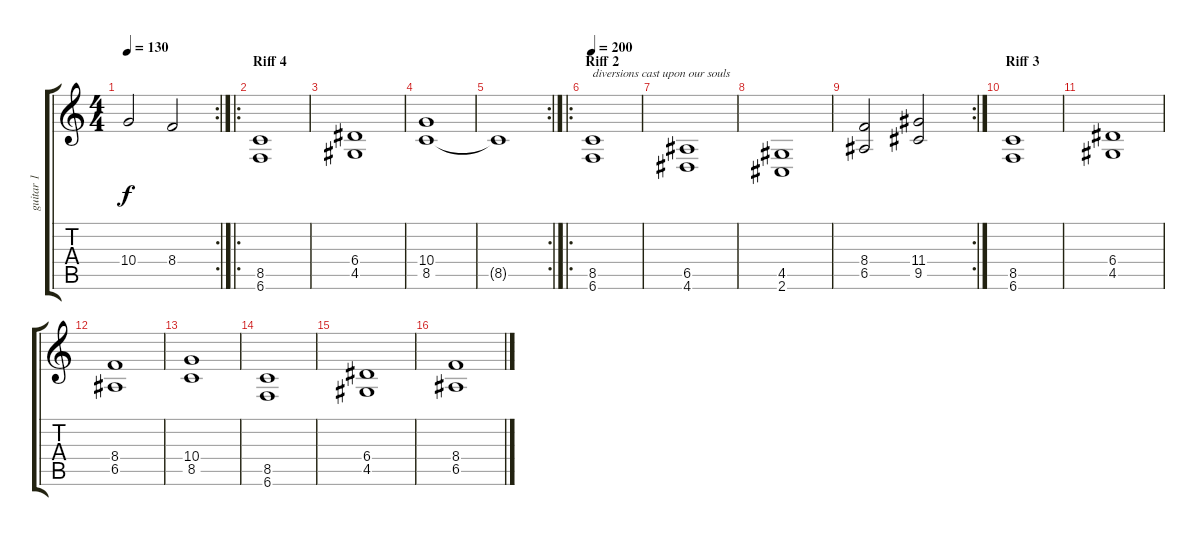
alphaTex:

\track ("guitar 1" "guitar 1") {instrument distortionguitar}
\staff {score tabs}
\tuning (B3 Gb3 D3 A2 E2 B1) {hide}
\rc 2
\ts (4 4)
\tempo 130
\clef g2
\ks c
10.4.2{dy f} 8.4.2 |
\ro
\section ("" "Riff 4")
(8.5 6.6).1 |
(6.4 4.5).1 |
(10.4 8.5).1 |
\rc 2
8.5{t}.1 |
\ro
\section ("" "Riff 2")
\tempo 200
(8.5 6.6).1{txt "diversions cast upon our souls"} |
(6.5 4.6).1 |
(4.5 2.6).1 |
\rc 2
(8.4 6.5).2 (11.4 9.5).2 |
\section ("" "Riff 3")
(8.5 6.6).1 |
(6.4 4.5).1 |
(8.4 6.5).1 |
(10.4 8.5).1 |
(8.5 6.6).1 |
(6.4 4.5).1 |
(8.4 6.5).1
